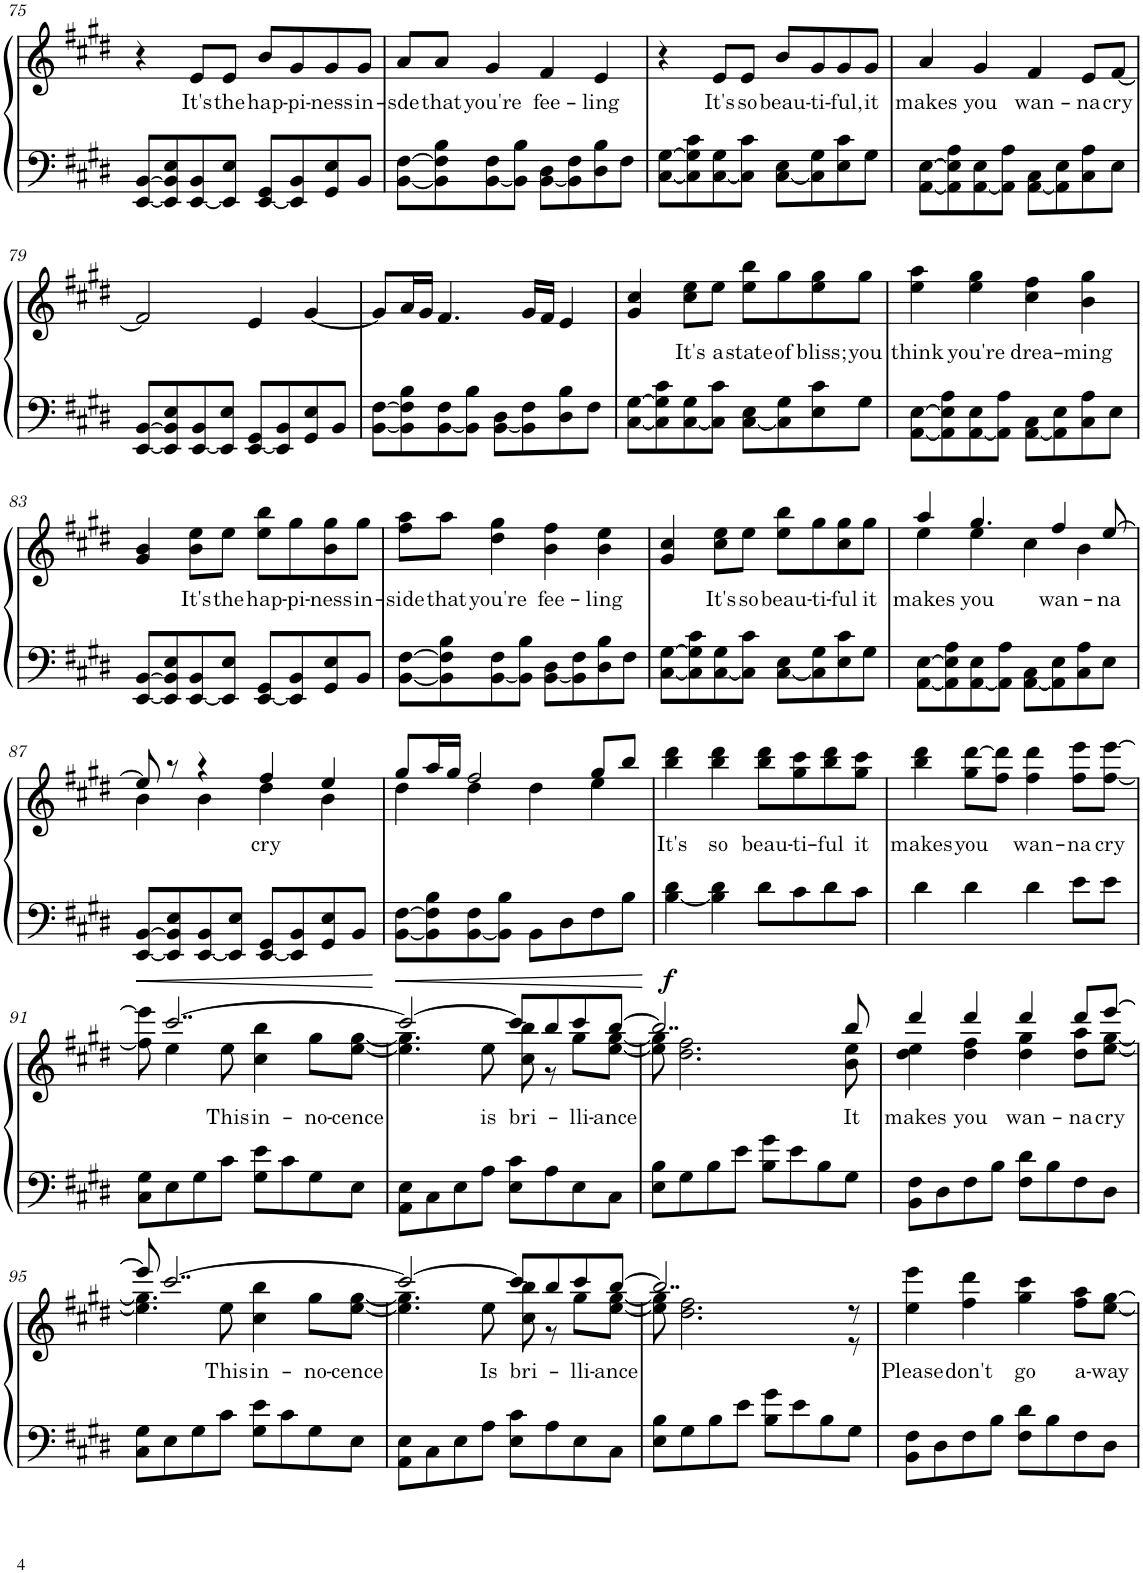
**kern	**kern	**text	**dynam
*part1	*part1	*part1	*part1
*staff2	*staff1	*staff1	*staff1/2
*I"Piano	*	*	*
*I'Pno.	*	*	*
!!LO:PB:g=z
*clefF4	*clefG2	*	*
*k[f#c#g#d#]	*k[f#c#g#d#]	*	*
*M4/4	*M4/4	*	*
=75	=75	=75	=75
[8EE/ [8BB/L	4r	.	.
8EE/] 8BB/] 8E/	.	.	.
!	!	!LO:LY:b	!
[8EE/ 8BB/	8e/L	It's	.
!	!	!LO:LY:b	!
8EE/] 8E/J	8e/J	the	.
!	!	!LO:LY:b	!
[8EE/ 8GG#/L	8b/L	hap-	.
!	!	!LO:LY:b	!
8EE/] 8BB/	8g#/	-pi-	.
!	!	!LO:LY:b	!
8GG#/ 8E/	8g#/	-ness	.
!	!	!LO:LY:b	!
8BB/J	8g#/J	in-	.
=76	=76	=76	=76
!	!	!LO:LY:b	!
[8BB\ [8F#\L	8a/L	-sde	.
!	!	!LO:LY:b	!
8BB\] 8F#\] 8B\	8a/J	that	.
!	!	!LO:LY:b	!
[8BB\ 8F#\	4g#/	you're	.
8BB\] 8B\J	.	.	.
!	!	!LO:LY:b	!
[8BB\ 8D#\L	4f#/	fee-	.
8BB\] 8F#\	.	.	.
!	!	!LO:LY:b	!
8D#\ 8B\	4e/	-ling	.
8F#\J	.	.	.
=77	=77	=77	=77
[8C#\ [8G#\L	4r	.	.
8C#\] 8G#\] 8c#\	.	.	.
!	!	!LO:LY:b	!
[8C#\ 8G#\	8e/L	It's	.
!	!	!LO:LY:b	!
8C#\] 8c#\J	8e/J	so	.
!	!	!LO:LY:b	!
[8C#\ 8E\L	8b/L	beau-	.
!	!	!LO:LY:b	!
8C#\] 8G#\	8g#/	-ti-	.
!	!	!LO:LY:b	!
8E\ 8c#\	8g#/	-ful,	.
!	!	!LO:LY:b	!
8G#\J	8g#/J	it	.
=78	=78	=78	=78
!	!	!LO:LY:b	!
[8AA\ [8E\L	4a/	makes	.
8AA\] 8E\] 8A\	.	.	.
!	!	!LO:LY:b	!
[8AA\ 8E\	4g#/	you	.
8AA\] 8A\J	.	.	.
!	!	!LO:LY:b	!
[8AA\ 8C#\L	4f#/	wan-	.
8AA\] 8E\	.	.	.
!	!	!LO:LY:b	!
8C#\ 8A\	8e/L	-na	.
!	!	!LO:LY:b	!
8E\J	[8f#/J	cry	.
!!LO:LB:g=z
=79	=79	=79	=79
[8EE/ [8BB/L	2f#/]	.	.
8EE/] 8BB/] 8E/	.	.	.
[8EE/ 8BB/	.	.	.
8EE/] 8E/J	.	.	.
[8EE/ 8GG#/L	4e/	.	.
8EE/] 8BB/	.	.	.
8GG#/ 8E/	[4g#/	.	.
8BB/J	.	.	.
=80	=80	=80	=80
[8BB\ [8F#\L	8g#/L]	.	.
8BB\] 8F#\] 8B\	16a/L	.	.
.	16g#/JJ	.	.
[8BB\ 8F#\	4.f#/	.	.
8BB\] 8B\J	.	.	.
[8BB\ 8D#\L	.	.	.
8BB\] 8F#\	16g#/LL	.	.
.	16f#/JJ	.	.
8D#\ 8B\	4e/	.	.
8F#\J	.	.	.
=81	=81	=81	=81
[8C#\ [8G#\L	4g#/ 4cc#/	.	.
8C#\] 8G#\] 8c#\	.	.	.
!	!	!LO:LY:b	!
[8C#\ 8G#\	8cc#\ 8ee\L	It's	.
!	!	!LO:LY:b	!
8C#\] 8c#\J	8ee\J	a	.
!	!	!LO:LY:b	!
[8C#\ 8E\L	8ee\ 8bb\L	state	.
!	!	!LO:LY:b	!
8C#\] 8G#\	8gg#\	of	.
!	!	!LO:LY:b	!
8E\ 8c#\	8ee\ 8gg#\	bliss;	.
!	!	!LO:LY:b	!
8G#\J	8gg#\J	you	.
=82	=82	=82	=82
!	!	!LO:LY:b	!
[8AA\ [8E\L	4ee\ 4aa\	think	.
8AA\] 8E\] 8A\	.	.	.
!	!	!LO:LY:b	!
[8AA\ 8E\	4ee\ 4gg#\	you're	.
8AA\] 8A\J	.	.	.
!	!	!LO:LY:b	!
[8AA\ 8C#\L	4cc#\ 4ff#\	drea-	.
8AA\] 8E\	.	.	.
!	!	!LO:LY:b	!
8C#\ 8A\	4b\ 4gg#\	-ming	.
8E\J	.	.	.
!!LO:LB:g=z
=83	=83	=83	=83
[8EE/ [8BB/L	4g#/ 4b/	.	.
8EE/] 8BB/] 8E/	.	.	.
!	!	!LO:LY:b	!
[8EE/ 8BB/	8b\ 8ee\L	It's	.
!	!	!LO:LY:b	!
8EE/] 8E/J	8ee\J	the	.
!	!	!LO:LY:b	!
[8EE/ 8GG#/L	8ee\ 8bb\L	hap-	.
!	!	!LO:LY:b	!
8EE/] 8BB/	8gg#\	-pi-	.
!	!	!LO:LY:b	!
8GG#/ 8E/	8b\ 8gg#\	-ness	.
!	!	!LO:LY:b	!
8BB/J	8gg#\J	in-	.
=84	=84	=84	=84
!	!	!LO:LY:b	!
[8BB\ [8F#\L	8ff#\ 8aa\L	-side	.
!	!	!LO:LY:b	!
8BB\] 8F#\] 8B\	8aa\J	that	.
!	!	!LO:LY:b	!
[8BB\ 8F#\	4dd#\ 4gg#\	you're	.
8BB\] 8B\J	.	.	.
!	!	!LO:LY:b	!
[8BB\ 8D#\L	4b\ 4ff#\	fee-	.
8BB\] 8F#\	.	.	.
!	!	!LO:LY:b	!
8D#\ 8B\	4b\ 4ee\	-ling	.
8F#\J	.	.	.
=85	=85	=85	=85
[8C#\ [8G#\L	4g#/ 4cc#/	.	.
8C#\] 8G#\] 8c#\	.	.	.
!	!	!LO:LY:b	!
[8C#\ 8G#\	8cc#\ 8ee\L	It's	.
!	!	!LO:LY:b	!
8C#\] 8c#\J	8ee\J	so	.
!	!	!LO:LY:b	!
[8C#\ 8E\L	8ee\ 8bb\L	beau-	.
!	!	!LO:LY:b	!
8C#\] 8G#\	8gg#\	-ti-	.
!	!	!LO:LY:b	!
8E\ 8c#\	8cc#\ 8gg#\	-ful	.
!	!	!LO:LY:b	!
8G#\J	8gg#\J	it	.
=86	=86	=86	=86
!	!	!LO:LY:b	!
*	*^	*	*
[8AA\ [8E\L	4aa/	4ee\	makes	.
8AA\] 8E\] 8A\	.	.	.	.
!	!	!	!LO:LY:b	!
[8AA\ 8E\	4.gg#/	4ee\	you	.
8AA\] 8A\J	.	.	.	.
[8AA\ 8C#\L	.	4cc#\	.	.
!	!	!	!LO:LY:b	!
8AA\] 8E\	4ff#/	.	wan-	.
8C#\ 8A\	.	4b\	.	.
!	!	!	!LO:LY:b	!
8E\J	[8ee/	.	-na	.
!!LO:LB:g=z	!!
=87	=87	=87	=87	=87
[8EE/ [8BB/L	8ee/]	4b\	.	.
8EE/] 8BB/] 8E/	8r	.	.	.
[8EE/ 8BB/	4r	4b\	.	.
8EE/] 8E/J	.	.	.	.
!	!	!	!LO:LY:b	!
[8EE/ 8GG#/L	4ff#/	4dd#\	cry	.
8EE/] 8BB/	.	.	.	.
8GG#/ 8E/	4ee/	4b\	.	.
8BB/J	.	.	.	.
=88	=88	=88	=88	=88
[8BB\ [8F#\L	8gg#/L	4dd#\	.	.
8BB\] 8F#\] 8B\	16aa/L	.	.	.
.	16gg#/JJ	.	.	.
[8BB\ 8F#\	2ff#/	4dd#\	.	.
8BB\] 8B\J	.	.	.	.
8BB\L	.	4dd#\	.	.
8D#\	.	.	.	.
8F#\	8gg#/L	4ee\	.	.
8B\J	8bb/J	.	.	.
*	*v	*v	*	*
=89	=89	=89	=89
!	!	!LO:LY:b	!LO:DY:b=2
[4B\ 4d#\	4bb\ 4ddd#\	It's	f
!	!	!LO:LY:b	!
4B\] 4d#\	4bb\ 4ddd#\	so	.
!	!	!LO:LY:b	!
8d#\L	8bb\ 8ddd#\L	beau-	.
!	!	!LO:LY:b	!
8c#\	8gg#\ 8ccc#\	-ti-	.
!	!	!LO:LY:b	!
8d#\	8bb\ 8ddd#\	-ful	.
!	!	!LO:LY:b	!
8c#\J	8gg#\ 8ccc#\J	it	.
=90	=90	=90	=90
!	!	!LO:LY:b	!
4d#\	4bb\ 4ddd#\	makes	.
!	!	!LO:LY:b	!
4d#\	8gg#\ [8ddd#\L	you	.
.	8ff#\ 8ddd#\]J	.	.
!	!	!LO:LY:b	!
4d#\	4ff#\ 4ddd#\	wan-	.
!	!	!LO:LY:b	!
8e\L	8ff#\ 8eee\L	-na	.
!	!	!LO:LY:b	!
8e\J	[8ff#\ [8eee\J	cry	.
!!LO:LB:g=z
=91	=91	=91	=91
*	*^	*	*
8C#\ 8G#\L	8ff#\] 8eee\]	8ryy	.	.
8E\	[2..ccc#/	4ee\	.	.
8G#\	.	.	.	.
!	!	!	!LO:LY:b	!
8c#\J	.	8ee\	This	.
!	!	!	!LO:LY:b	!
8G#\ 8e\L	.	4cc#\ 4bb\	in-	.
8c#\	.	.	.	.
!	!	!	!LO:LY:b	!
8G#\	.	8gg#\L	-no-	.
!	!	!	!LO:LY:b	!
8E\J	.	[8ee\ [8gg#\J	-cence	.
=92	=92	=92	=92	=92
8AA\ 8E\L	2ccc#/_	4.ee\] 4.gg#\]	.	.
8C#\	.	.	.	.
8E\	.	.	.	.
!	!	!	!LO:LY:b	!
8A\J	.	8ee\	is	.
!	!	!	!LO:LY:b	!
8E\ 8c#\L	8ccc#/L]	8cc#\ 8bb\	bri-	.
8A\	8bb/	8r	.	.
!	!	!	!LO:LY:b	!
8E\	8ccc#/	8gg#\L	-lli-	.
!	!	!	!LO:LY:b	!
8C#\J	[8bb/J	[8ee\ [8gg#\J	-ance	.
=93	=93	=93	=93	=93
8E\ 8B\L	2..bb/]	8ee\] 8gg#\]	.	.
8G#\	.	2.dd#\ 2.ff#\	.	.
8B\	.	.	.	.
8e\J	.	.	.	.
8B\ 8g#\L	.	.	.	.
8e\	.	.	.	.
8B\	.	.	.	.
!	!	!	!LO:LY:b	!
8G#\J	8bb/	8b\ 8ee\	It	.
=94	=94	=94	=94	=94
!	!	!	!LO:LY:b	!
8BB\ 8F#\L	4ddd#/	4dd#\ 4ee\	makes	.
8D#\	.	.	.	.
!	!	!	!LO:LY:b	!
8F#\	4ddd#/	4dd#\ 4ff#\	you	.
8B\J	.	.	.	.
!	!	!	!LO:LY:b	!
8F#\ 8d#\L	4ddd#/	4dd#\ 4gg#\	wan-	.
8B\	.	.	.	.
!	!	!	!LO:LY:b	!
8F#\	8ddd#/L	8dd#\ 8aa\L	-na	.
!	!	!	!LO:LY:b	!
8D#\J	[8eee/J	[8ee\ [8gg#\J	cry	.
!!LO:LB:g=z	!!
=95	=95	=95	=95	=95
8C#\ 8G#\L	8eee/]	4.ee\] 4.gg#\]	.	.
8E\	[2..ccc#/	.	.	.
8G#\	.	.	.	.
!	!	!	!LO:LY:b	!
8c#\J	.	8ee\	This	.
!	!	!	!LO:LY:b	!
8G#\ 8e\L	.	4cc#\ 4bb\	in-	.
8c#\	.	.	.	.
!	!	!	!LO:LY:b	!
8G#\	.	8gg#\L	-no-	.
!	!	!	!LO:LY:b	!
8E\J	.	[8ee\ [8gg#\J	-cence	.
=96	=96	=96	=96	=96
8AA\ 8E\L	2ccc#/_	4.ee\] 4.gg#\]	.	.
8C#\	.	.	.	.
8E\	.	.	.	.
!	!	!	!LO:LY:b	!
8A\J	.	8ee\	Is	.
!	!	!	!LO:LY:b	!
8E\ 8c#\L	8ccc#/L]	8cc#\ 8bb\	bri-	.
8A\	8bb/	8r	.	.
!	!	!	!LO:LY:b	!
8E\	8ccc#/	8gg#\L	-lli-	.
!	!	!	!LO:LY:b	!
8C#\J	[8bb/J	[8ee\ [8gg#\J	-ance	.
=97	=97	=97	=97	=97
8E\ 8B\L	2..bb/]	8ee\] 8gg#\]	.	.
8G#\	.	2.dd#\ 2.ff#\	.	.
8B\	.	.	.	.
8e\J	.	.	.	.
8B\ 8g#\L	.	.	.	.
8e\	.	.	.	.
8B\	.	.	.	.
8G#\J	8r	8r	.	.
=98	=98	=98	=98	=98
!	!	!	!LO:LY:b	!
*	*v	*v	*	*
8BB\ 8F#\L	4ee\ 4eee\	Please	.
8D#\	.	.	.
!	!	!LO:LY:b	!
8F#\	4ff#\ 4ddd#\	don't	.
8B\J	.	.	.
!	!	!LO:LY:b	!
8F#\ 8d#\L	4gg#\ 4ccc#\	go	.
8B\	.	.	.
!	!	!LO:LY:b	!
8F#\	8ff#\ 8aa\L	a-	.
!	!	!LO:LY:b	!
8D#\J	[8ee\ [8gg#\J	-way	.
=	=	=	=
*-	*-	*-	*-
